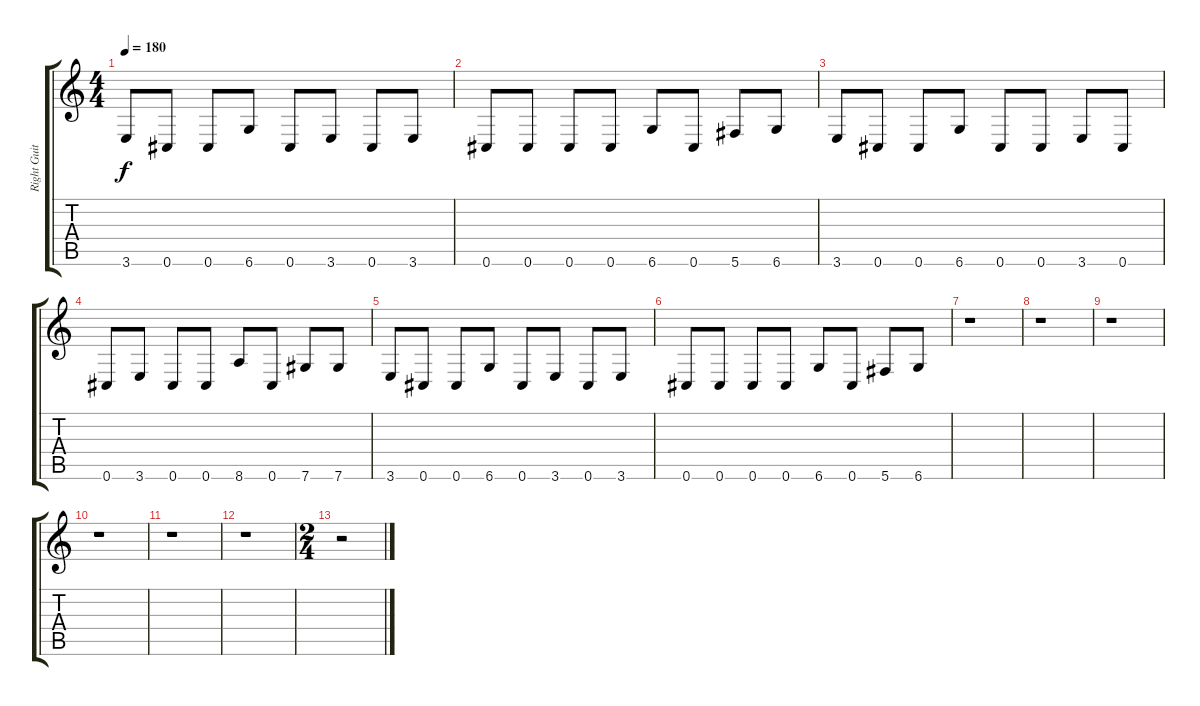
\track ("Right Guitar" "Right Guit") {instrument distortionguitar}
\staff {score tabs}
\tuning (Eb4 Bb3 Gb3 Db3 Ab2 Db2) {hide}
\ts (4 4)
\tempo 180
\clef g2
\ks c
3.6.8{dy f} 0.6.8 0.6.8 6.6.8 0.6.8 3.6.8 0.6.8 3.6.8 |
0.6.8 0.6.8 0.6.8 0.6.8 6.6.8 0.6.8 5.6.8 6.6.8 |
3.6.8 0.6.8 0.6.8 6.6.8 0.6.8 0.6.8 3.6.8 0.6.8 |
0.6.8 3.6.8 0.6.8 0.6.8 8.6.8 0.6.8 7.6.8 7.6.8 |
3.6.8 0.6.8 0.6.8 6.6.8 0.6.8 3.6.8 0.6.8 3.6.8 |
0.6.8 0.6.8 0.6.8 0.6.8 6.6.8 0.6.8 5.6.8 6.6.8 |
r.1 |
r.1 |
r.1 |
r.1 |
r.1 |
r.1 |
\ts (2 4)
r.2
